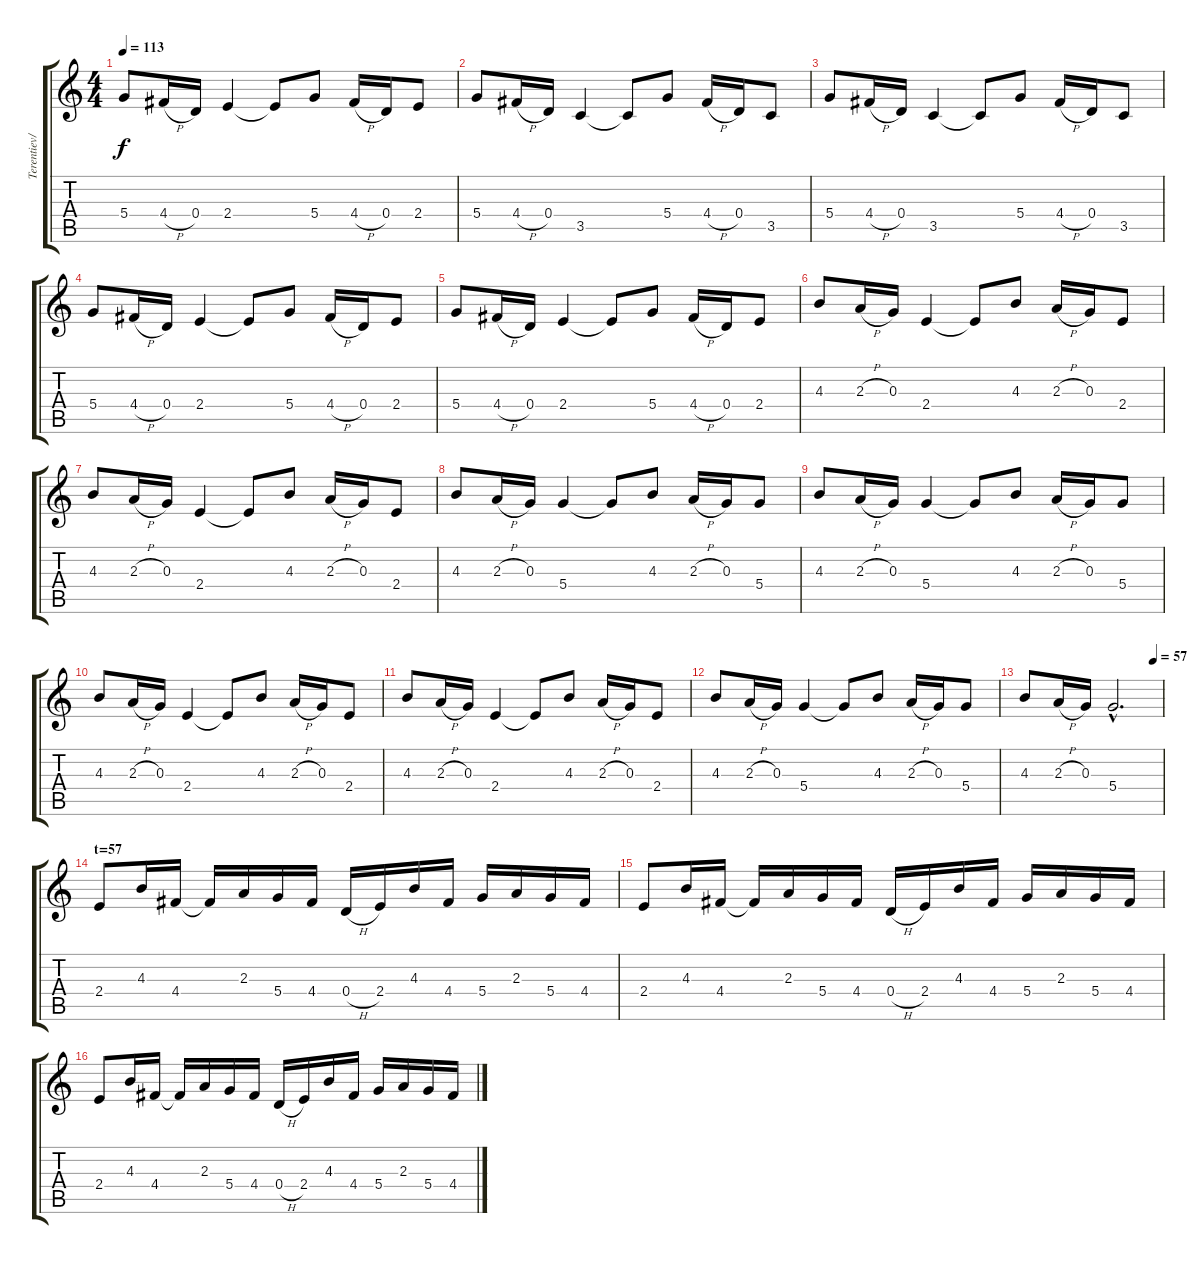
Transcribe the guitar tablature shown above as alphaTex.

\track ("Terentiev/Holstinin" "Terentiev/") {instrument distortionguitar}
\staff {score tabs}
\tuning (E4 B3 G3 D3 A2 E2) {hide}
\ts (4 4)
\tempo 113
\clef g2
\ks c
5.4.8{dy f} 4.4{h}.16 0.4.16 2.4.4 2.4{t}.8 5.4.8 4.4{h}.16 0.4.16 2.4.8 |
5.4.8 4.4{h}.16 0.4.16 3.5.4 3.5{t}.8 5.4.8 4.4{h}.16 0.4.16 3.5.8 |
5.4.8 4.4{h}.16 0.4.16 3.5.4 3.5{t}.8 5.4.8 4.4{h}.16 0.4.16 3.5.8 |
5.4.8 4.4{h}.16 0.4.16 2.4.4 2.4{t}.8 5.4.8 4.4{h}.16 0.4.16 2.4.8 |
5.4.8 4.4{h}.16 0.4.16 2.4.4 2.4{t}.8 5.4.8 4.4{h}.16 0.4.16 2.4.8 |
4.3.8 2.3{h}.16 0.3.16 2.4.4 2.4{t}.8 4.3.8 2.3{h}.16 0.3.16 2.4.8 |
4.3.8 2.3{h}.16 0.3.16 2.4.4 2.4{t}.8 4.3.8 2.3{h}.16 0.3.16 2.4.8 |
4.3.8 2.3{h}.16 0.3.16 5.4.4 5.4{t}.8 4.3.8 2.3{h}.16 0.3.16 5.4.8 |
4.3.8 2.3{h}.16 0.3.16 5.4.4 5.4{t}.8 4.3.8 2.3{h}.16 0.3.16 5.4.8 |
4.3.8 2.3{h}.16 0.3.16 2.4.4 2.4{t}.8 4.3.8 2.3{h}.16 0.3.16 2.4.8 |
4.3.8 2.3{h}.16 0.3.16 2.4.4 2.4{t}.8 4.3.8 2.3{h}.16 0.3.16 2.4.8 |
4.3.8 2.3{h}.16 0.3.16 5.4.4 5.4{t}.8 4.3.8 2.3{h}.16 0.3.16 5.4.8 |
\tempo (57 0.9375)
4.3.8 2.3{h}.16 0.3.16 5.4{hac}.2{d} |
\section ("" "t=57")
2.4.8 4.3.16 4.4.16 4.4{t}.16 2.3.16 5.4.16 4.4.16 0.4{h}.16 2.4.16 4.3.16 4.4.16 5.4.16 2.3.16 5.4.16 4.4.16 |
2.4.8 4.3.16 4.4.16 4.4{t}.16 2.3.16 5.4.16 4.4.16 0.4{h}.16 2.4.16 4.3.16 4.4.16 5.4.16 2.3.16 5.4.16 4.4.16 |
2.4.8 4.3.16 4.4.16 4.4{t}.16 2.3.16 5.4.16 4.4.16 0.4{h}.16 2.4.16 4.3.16 4.4.16 5.4.16 2.3.16 5.4.16 4.4.16
